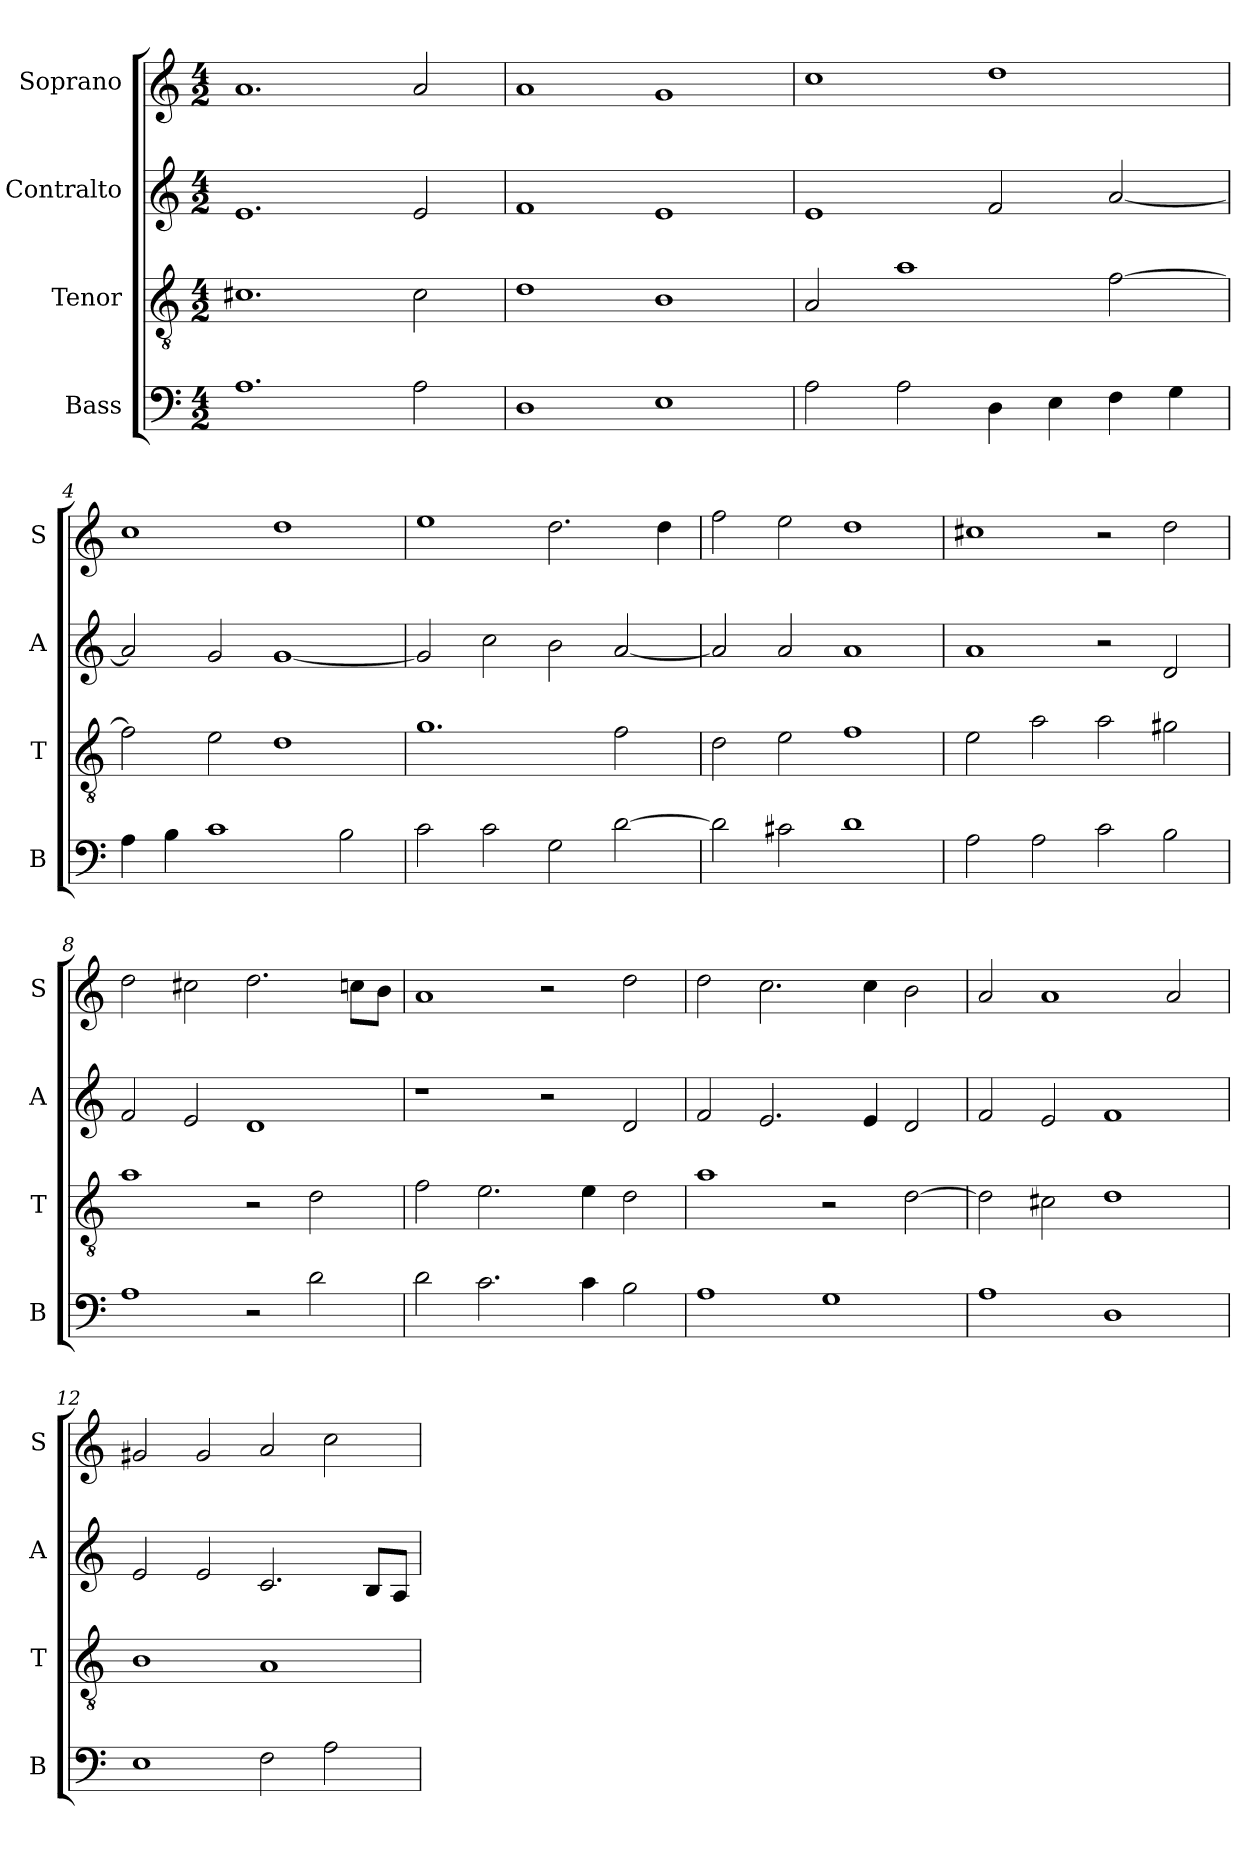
**kern	**kern	**kern	**kern
*part4	*part3	*part2	*part1
*staff4	*staff3	*staff2	*staff1
*I"Bass	*I"Tenor	*I"Contralto	*I"Soprano
*I'B	*I'T	*I'A	*I'S
*clefF4	*clefGv2	*clefG2	*clefG2
*k[]	*k[]	*k[]	*k[]
*A:aeo	*A:aeo	*A:aeo	*A:aeo
*M4/2	*M4/2	*M4/2	*M4/2
=1	=1	=1	=1
1.A	1.c#X	1.e	1.a
2A	2c#	2e	2a
=2	=2	=2	=2
1D	1d	1f	1a
1E	1B	1e	1g
=3	=3	=3	=3
2A	2A	1e	1cc
2A	1a	.	.
4D	.	2f	1dd
4E	.	.	.
4F	[2f	[2a	.
4G	.	.	.
=4	=4	=4	=4
4A	2f]	2a]	1cc
4B	.	.	.
1c	2e	2g	.
.	1d	[1g	1dd
2B	.	.	.
=5	=5	=5	=5
2c	1.g	2g]	1ee
2c	.	2cc	.
2G	.	2b	2.dd
[2d	2f	[2a	.
.	.	.	4dd
=6	=6	=6	=6
2d]	2d	2a]	2ff
2c#X	2e	2a	2ee
1d	1f	1a	1dd
=7	=7	=7	=7
2A	2e	1a	1cc#X
2A	2a	.	.
2c	2a	2r	2r
2B	2g#X	2d	2dd
=8	=8	=8	=8
1A	1a	2f	2dd
.	.	2e	2cc#X
2r	2r	1d	2.dd
2d	2d	.	.
.	.	.	8ccn\L
.	.	.	8b\J
=9	=9	=9	=9
2d	2f	1r	1a
2.c	2.e	.	.
.	.	2r	2r
4c	4e	.	.
2B	2d	2d	2dd
=10	=10	=10	=10
1A	1a	2f	2dd
.	.	2.e	2.cc
1G	2r	.	.
.	.	4e	4cc
.	[2d	2d	2b
=11	=11	=11	=11
1A	2d]	2f	2a
.	2c#X	2e	1a
1D	1d	1f	.
.	.	.	2a
=12	=12	=12	=12
1E	1B	2e	2g#X
.	.	2e	2g#
2F	1A	2.c	2a
2A	.	.	2cc
.	.	8B/L	.
.	.	8A/J	.
=	=	=	=
*-	*-	*-	*-
